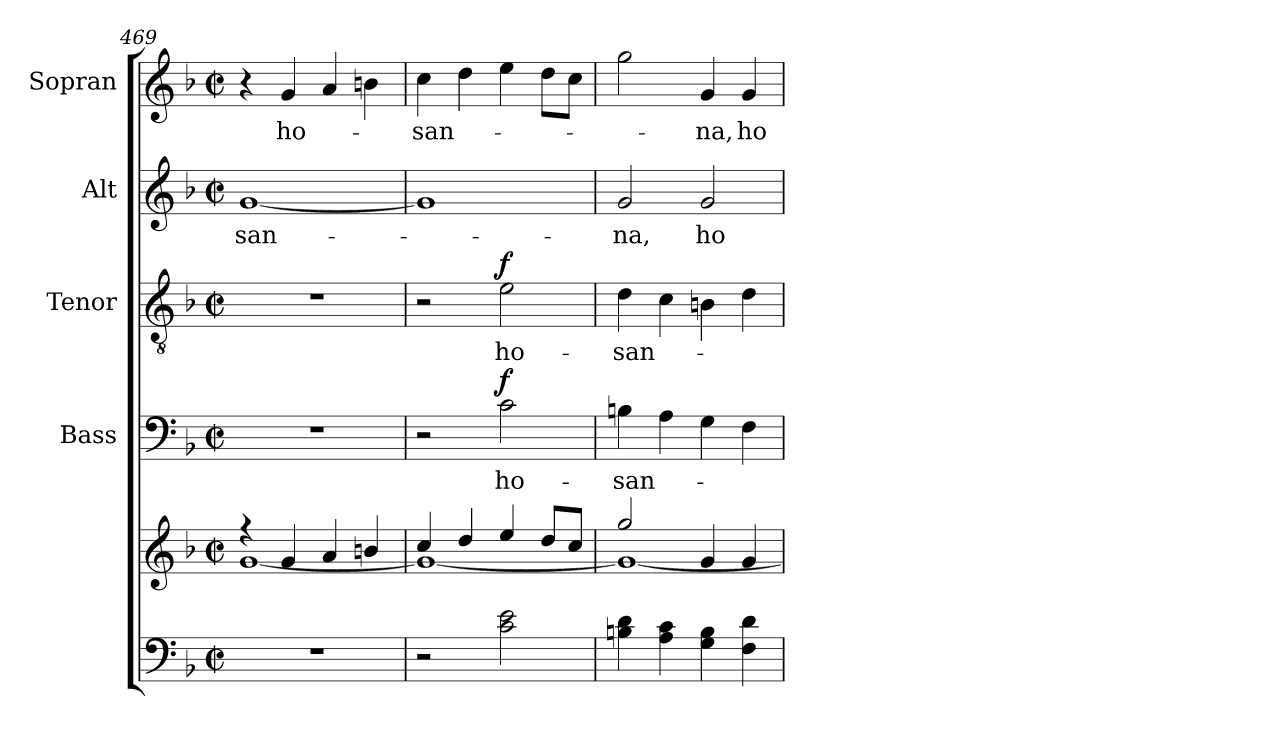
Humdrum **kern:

**kern	**kern	**kern	**text	**dynam	**kern	**text	**dynam	**kern	**text	**kern	**text
*part5	*part5	*part4	*part4	*part4	*part3	*part3	*part3	*part2	*part2	*part1	*part1
*staff6	*staff5	*staff4	*staff4	*staff4	*staff3	*staff3	*staff3	*staff2	*staff2	*staff1	*staff1
*	*	*I"Bass	*	*	*I"Tenor	*	*	*I"Alt	*	*I"Sopran	*
*	*	*I'B.	*	*	*I'T.	*	*	*I'A.	*	*I'S.	*
*clefF4	*clefG2	*clefF4	*	*	*clefGv2	*	*	*clefG2	*	*clefG2	*
*k[b-]	*k[b-]	*k[b-]	*	*	*k[b-]	*	*	*k[b-]	*	*k[b-]	*
*F:	*F:	*F:	*	*	*F:	*	*	*F:	*	*F:	*
*M2/2	*M2/2	*M2/2	*	*	*M2/2	*	*	*M2/2	*	*M2/2	*
*met(c|)	*met(c|)	*met(c|)	*	*	*met(c|)	*	*	*met(c|)	*	*met(c|)	*
=469	=469	=469	=469	=469	=469	=469	=469	=469	=469	=469	=469
*	*^	*	*	*	*	*	*	*	*	*	*
!	!	!	!	!	!	!	!	!	!	!LO:LY:b	!	!
1r	4rff	[<1g	1r	.	.	1r	.	.	[1g	-san-	4r	.
!	!	!	!	!	!	!	!	!	!	!	!	!LO:LY:b
.	4g/	.	.	.	.	.	.	.	.	.	4g/	ho-
.	4a/	.	.	.	.	.	.	.	.	.	4a/	.
.	4bn/	.	.	.	.	.	.	.	.	.	4bn\	.
=470	=470	=470	=470	=470	=470	=470	=470	=470	=470	=470	=470	=470
!	!	!	!	!	!	!	!	!	!	!	!	!LO:LY:b
2r	4cc/	1g_	2r	.	.	2r	.	.	1g]	.	4cc\	-san-
.	4dd/	.	.	.	.	.	.	.	.	.	4dd\	.
!	!	!	!	!LO:LY:b	!LO:DY:a	!	!LO:LY:b	!LO:DY:a	!	!	!	!
2c\ 2e\	4ee/	.	2c\	ho-	f	2e\	ho-	f	.	.	4ee\	.
.	8dd/L	.	.	.	.	.	.	.	.	.	8dd\L	.
.	8cc/J	.	.	.	.	.	.	.	.	.	8cc\J	.
=471	=471	=471	=471	=471	=471	=471	=471	=471	=471	=471	=471	=471
!	!	!	!	!LO:LY:b	!	!	!LO:LY:b	!	!	!LO:LY:b	!	!
4Bn\ 4d\	2gg/	1g_	4Bn\	-san-	.	4d\	-san-	.	2g/	-na,	2gg\	.
4A\ 4c\	.	.	4A\	.	.	4c\	.	.	.	.	.	.
!	!	!	!	!	!	!	!	!	!	!LO:LY:b	!	!LO:LY:b
4G\ 4B\	4g/	.	4G\	.	.	4Bn\	.	.	2g/	ho-	4g/	-na,
!	!	!	!	!	!	!	!	!	!	!	!	!LO:LY:b
4F\ 4d\	4g/	.	4F\	.	.	4d\	.	.	.	.	4g/	ho-
*	*v	*v	*	*	*	*	*	*	*	*	*	*
=	=	=	=	=	=	=	=	=	=	=	=
*-	*-	*-	*-	*-	*-	*-	*-	*-	*-	*-	*-
